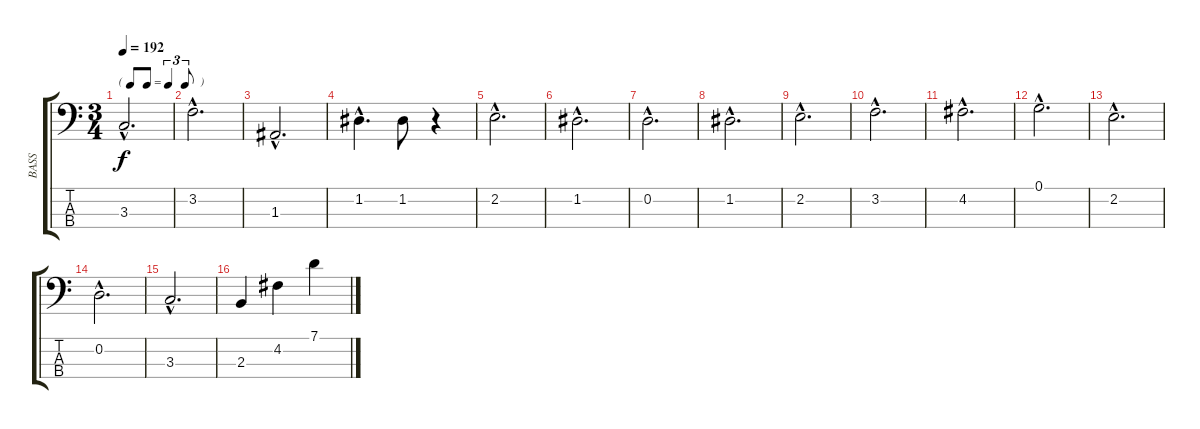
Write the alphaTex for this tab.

\track ("BASS" "BASS") {instrument acousticbass}
\staff {score tabs}
\tuning (G2 D2 A1 E1) {hide}
\ts (3 4)
\tf triplet8th
\tempo 192
\clef f4
\ks c
3.3{hac}.2{d dy f} |
3.2{hac}.2{d} |
1.3{hac}.2{d} |
1.2{hac}.4{d} 1.2.8 r.4 |
2.2{hac}.2{d} |
1.2{hac}.2{d} |
0.2{hac}.2{d} |
1.2{hac}.2{d} |
2.2{hac}.2{d} |
3.2{hac}.2{d} |
4.2{hac}.2{d} |
0.1{hac}.2{d} |
2.2{hac}.2{d} |
0.2{hac}.2{d} |
3.3{hac}.2{d} |
2.3.4 4.2.4 7.1.4
